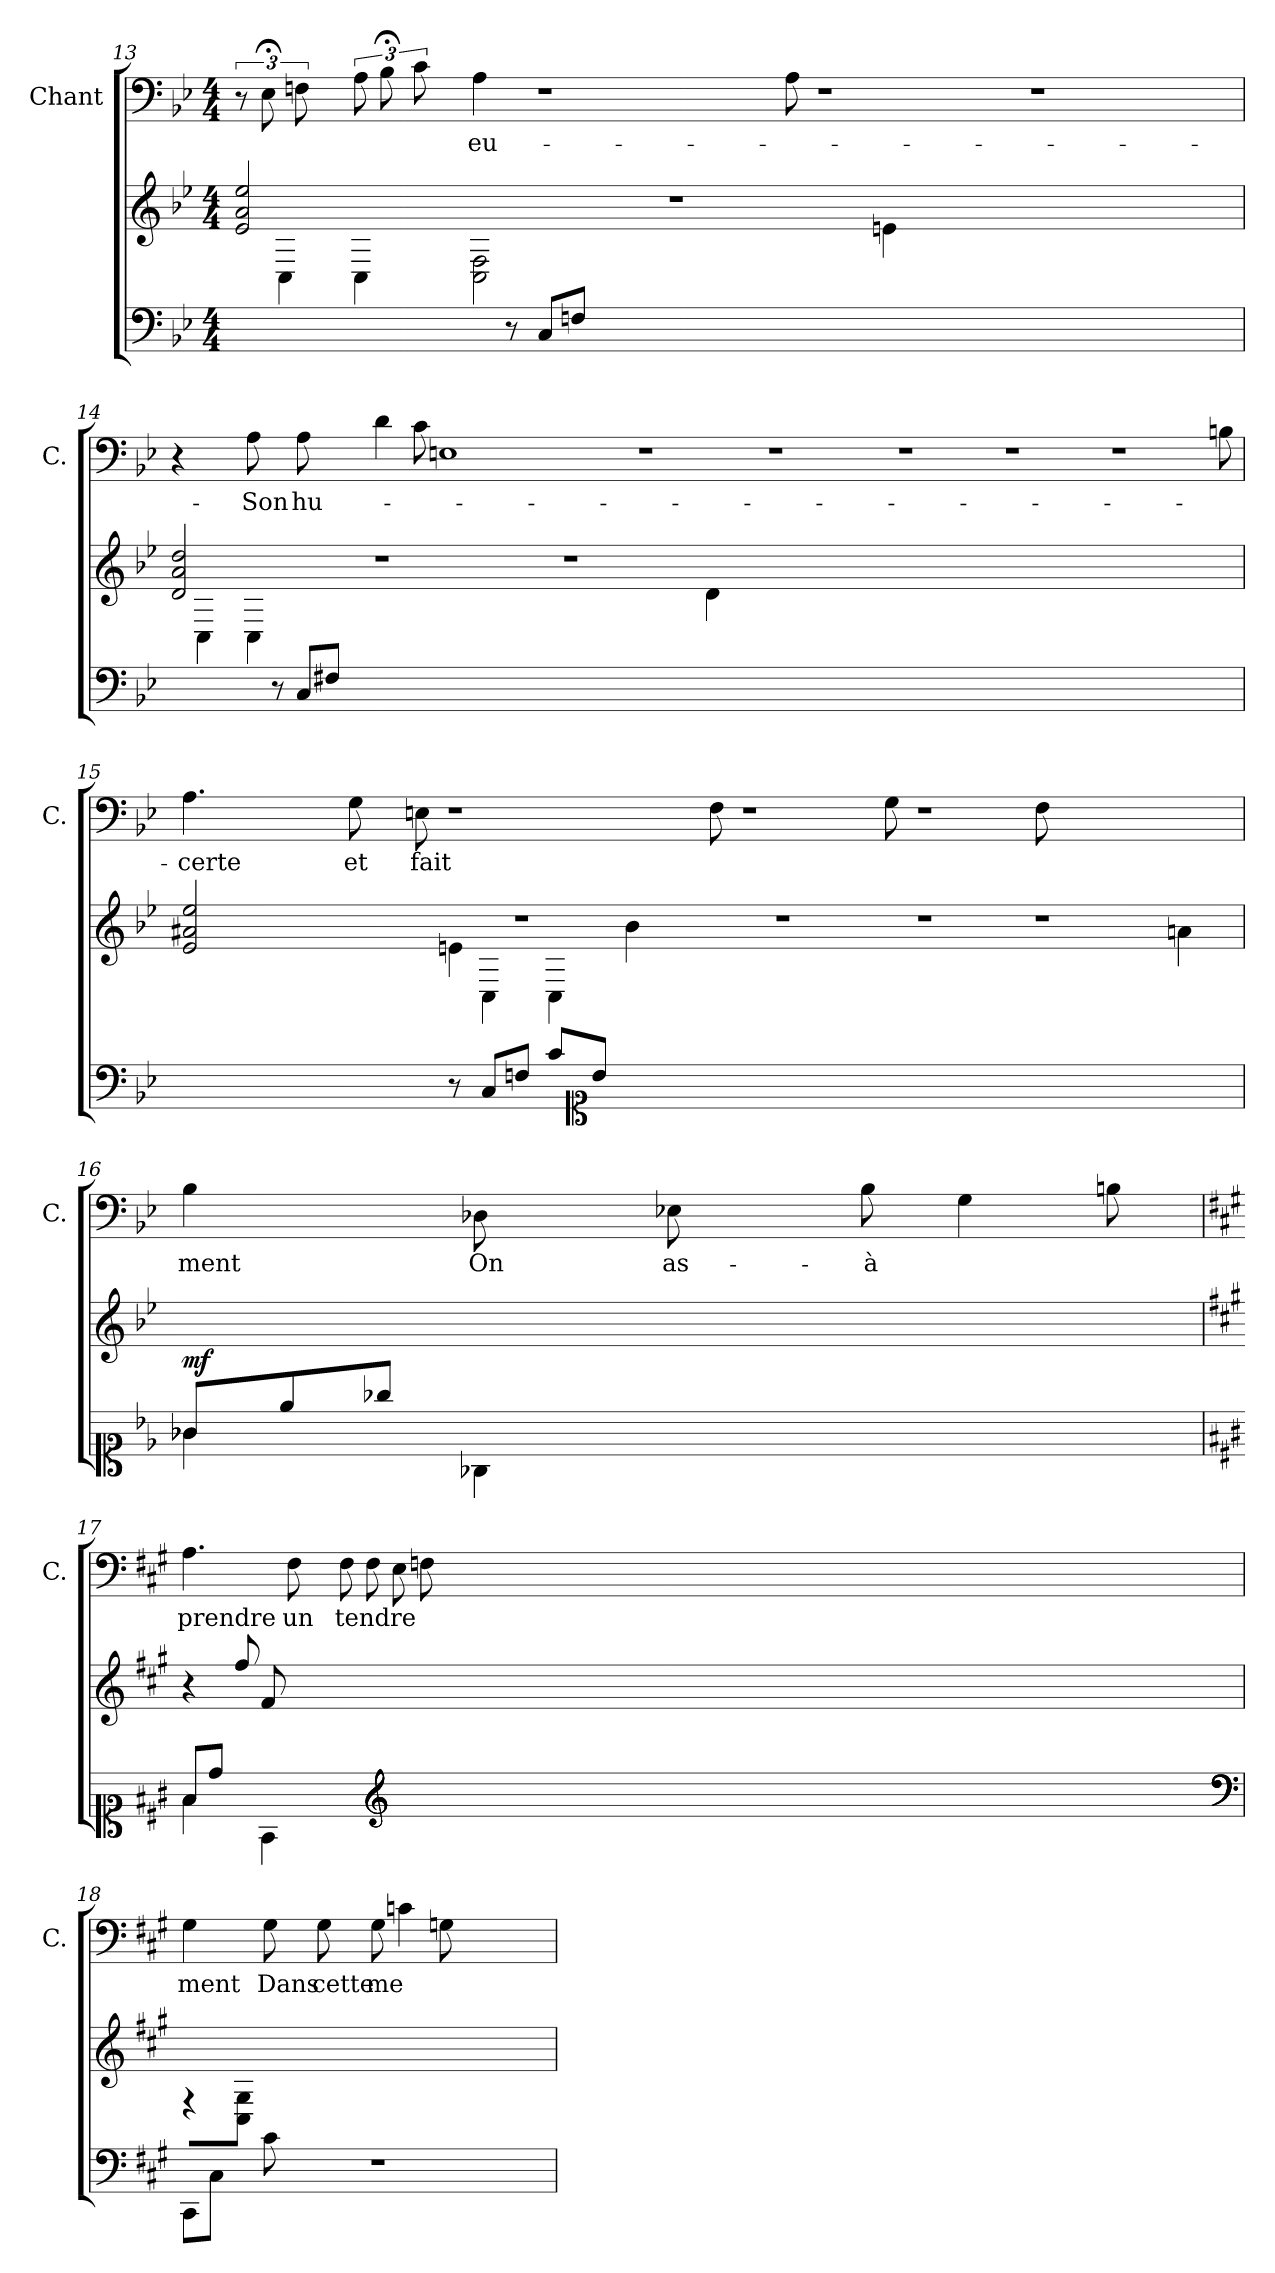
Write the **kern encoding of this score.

**kern	**dynam	**kern	**kern	**text
*part3	*part3	*part2	*part1	*part1
*staff3	*staff3	*staff2	*staff1	*staff1
*	*	*	*I"Chant	*
*	*	*	*I'C.	*
!!LO:LB:g=z
*clefF4	*	*clefG2	*clefF4	*
*k[b-e-]	*	*k[b-e-]	*k[b-e-]	*
*M4/4	*	*M4/4	*M4/4	*
=13	=13	=13	=13	=13
*	*	*^	*	*
*	*	*	*^	*	*
*	*	*	*	*^	*	*
2ryy	.	2ee-i/ 2ai/ 2e-i/	8ryy	8ryy	2ryy	12r	.
.	.	.	.	.	.	12E-;i\	.
.	.	.	4Cj\	8ryy	.	.	.
.	.	.	.	.	.	12Fni\	.
.	.	.	.	8ryy	.	8ryy	.
.	.	.	2ryy	4CZ\	.	12Ai\	.
.	.	.	.	.	.	12B-;i\	.
4ryy	.	2ryy	.	.	8ryy	.	.
.	.	.	.	.	.	12ci\	.
.	.	.	.	8ryy	8ryy	8ryy	.
8ryy	.	.	.	2CV\ 2FV\	8ryy	4Ai\	eu-
8r	.	.	8ryy	.	8ryy	.	.
8CN/L	.	1ryy	1ryy	.	8ryy	1r	.
8FnN/J	.	.	.	.	8ryy	.	.
2ryy	.	.	.	4ryy	8ryy	.	.
.	.	.	.	.	8ryy	.	.
.	.	.	.	1ryy	1r	.	.
8ryy	.	.	.	.	.	.	.
1ryy	.	.	.	.	.	.	.
.	.	1ryy	1ryy	.	.	8Al\	.
.	.	.	.	.	.	1r	.
.	.	.	.	1ryy	4e\	.	.
.	.	.	.	.	1ryy	.	.
1ryy	.	.	.	.	.	.	.
.	.	1ryy	1ryy	.	.	.	.
.	.	.	.	.	.	1r	.
.	.	.	.	2ryy	.	.	.
.	.	.	.	.	4.ryy	.	.
4ryy	.	.	.	.	.	.	.
.	.	8ryy	8ryy	8ryy	.	.	.
=14	=14	=14	=14	=14	=14	=14	=14
*	*	*	*	*	*	*^	*
2ryy	.	2ddi/ 2ai/ 2di/	8ryy	8ryy	8ryy	4r	2ryy	.
.	.	.	4Cj\	8ryy	8ryy	.	.	.
.	.	.	.	8ryy	8ryy	8ryy	.	.
.	.	.	2ryy	4CZ\	8ryy	8Ai\	.	Son
8r	.	2ryy	.	.	8ryy	8ryy	2ryy	.
8CN/L	.	.	.	4.ryy	8ryy	8Ai\	.	hu-
8F#XN/J	.	.	.	.	8ryy	8ryy	.	.
2ryy	.	.	8ryy	.	8ryy	8ryy	.	.
.	.	1ryy	1ryy	1ryy	1r	4dl\	4ryy	.
.	.	.	.	.	.	8cl\	8ryy	.
8ryy	.	.	.	.	.	1El/	8ryy	.
00.ryy	.	.	.	.	.	.	8ryy	.
.	.	.	.	.	.	.	8ryy	.
.	.	.	.	.	.	.	8ryy	.
.	.	.	.	.	.	.	8ryy	.
.	.	1ryy	1ryy	1ryy	1r	.	8ryy	.
.	.	.	.	.	.	.	8ryy	.
.	.	.	.	.	.	.	8ryy	.
.	.	.	.	.	.	1ryy	1r	.
.	.	1ryy	1ryy	1ryy	4d\	.	.	.
.	.	.	.	.	1ryy	.	.	.
.	.	.	.	.	.	1ryy	1r	.
.	.	2%7ryy	2%7ryy	2%7ryy	.	.	.	.
.	.	.	.	.	1ryy	.	.	.
.	.	.	.	.	.	1ryy	1r	.
.	.	.	.	.	1ryy	.	.	.
.	.	.	.	.	.	1ryy	1r	.
.	.	.	.	.	1ryy	.	.	.
.	.	.	.	.	.	1ryy	1r	.
.	.	.	.	.	4ryy	.	.	.
.	.	.	.	.	.	8ryy	8Bj\	.
*	*	*	*	*	*	*v	*v	*
!!LO:LB:g=z
=15	=15	=15	=15	=15	=15	=15	=15
2ryy	.	2ee-i/ 2a#Xi/ 2e-i/	8ryy	4ryy	2ryy	4.Ai\	certe
.	.	.	8ryy	.	.	.	.
.	.	.	8ryy	8ryy	.	.	.
.	.	.	8ryy	8ryy	.	8ryy	.
2ryy	.	2ryy	8ryy	8ryy	2ryy	8ryy	.
.	.	.	8ryy	8ryy	.	8Gi\	et
.	.	.	8ryy	8ryy	.	8ryy	.
.	.	.	8ryy	8ryy	.	8Eni\	fait
8r	.	1ryy	4eV\	8ryy	8ryy	1r	.
8CN/L	.	.	.	8ryy	4Cj\	.	.
8FnN/J	.	.	1ryy	1r	.	.	.
8cN/L	.	.	.	.	4Cj\	.	.
*clefC1	*	*	*	*	*	*	*
8b-N/J	.	.	.	.	.	.	.
4.ryy	.	.	.	.	4b-j\	.	.
.	.	.	.	.	8ryy	.	.
2%7ryy	.	2%7ryy	.	.	2%7ryy	8Fl\	.
.	.	.	.	.	.	1r	.
.	.	.	1ryy	1r	.	.	.
.	.	.	.	.	.	8Gl\	.
.	.	.	1ryy	1r	.	1r	.
.	.	.	1ryy	1r	.	8Fl\	.
.	.	.	.	.	.	1ryy	.
.	.	.	4ryy	4a\	.	.	.
.	.	.	.	.	.	8ryy	.
*	*	*v	*v	*v	*v	*	*
=16	=16	=16	=16	=16
*^	*	*	*	*
!	!	!LO:DY:a	!	!	!
8g-Xi/L	4g-XN\	mf	1ryy	4B-i\	ment
8ee-i/	.	.	.	.	.
8gg-Xi/J	8ryy	.	.	8ryy	.
2ryy	4G-XN\	.	.	8D-Xi\	On
.	.	.	.	8ryy	.
.	4.ryy	.	.	8E-Xi\	as-
.	.	.	.	8ryy	.
8ryy	.	.	.	8B-i\	à
4.ryy	4.ryy	.	4.ryy	4Gl\	.
.	.	.	.	8Bl\	.
*v	*v	*	*	*	*
!!LO:PB:g=z
=17	=17	=17	=17	=17
*k[f#c#g#]	*	*k[f#c#g#]	*k[f#c#g#]	*
*^	*	*	*	*
*	*^	*	*	*	*
2ryy	8f#N/L	4f#j\	.	4r	4.Ai\	prendre
.	8ddN/J	.	.	.	.	.
.	8ryy	2.ryy	.	8ff#i/	.	.
.	4F#N\	.	.	8f#i/	8ryy	.
2ryy	.	.	.	2ryy	8F#i\	un
.	4.ryy	.	.	.	8ryy	.
.	.	.	.	.	8F#i\	tendre
.	.	.	.	.	8F#i\	.
*clefG2	*	*	*	*	*	*
00ryy	1ryy	1ryy	.	1ryy	8El\	.
.	.	.	.	.	8Fl\	.
.	.	.	.	.	000ryy	.
.	1ryy	1ryy	.	1ryy	.	.
.	1ryy	1ryy	.	1ryy	.	.
.	1ryy	1ryy	.	1ryy	.	.
0ryy	1ryy	1ryy	.	1ryy	.	.
.	1ryy	1ryy	.	1ryy	.	.
1ryy	1ryy	1ryy	.	1ryy	.	.
2ryy	1ryy	1ryy	.	1ryy	.	.
2ryy	.	.	.	.	.	.
4ryy	4ryy	4ryy	.	4ryy	.	.
*v	*v	*v	*	*	*	*
*clefF4	*	*	*	*
=18	=18	=18	=18	=18
8CC#N\L	.	4r	4G#i\	ment
8C#N\J	.	.	.	.
8ryy	.	8C#i\ 8G#i\J	8ryy	.
8c#N\	.	2ryy	8G#i\	Dans
8ryy	.	.	8ryy	.
8ryy	.	.	8G#i\	cette
8ryy	.	.	8ryy	.
1r	.	8ryy	8G#i\	me
.	.	1ryy	4cl\	.
.	.	.	8Gl\	.
.	.	.	2ryy	.
8ryy	.	.	8ryy	.
=	=	=	=	=
*-	*-	*-	*-	*-
